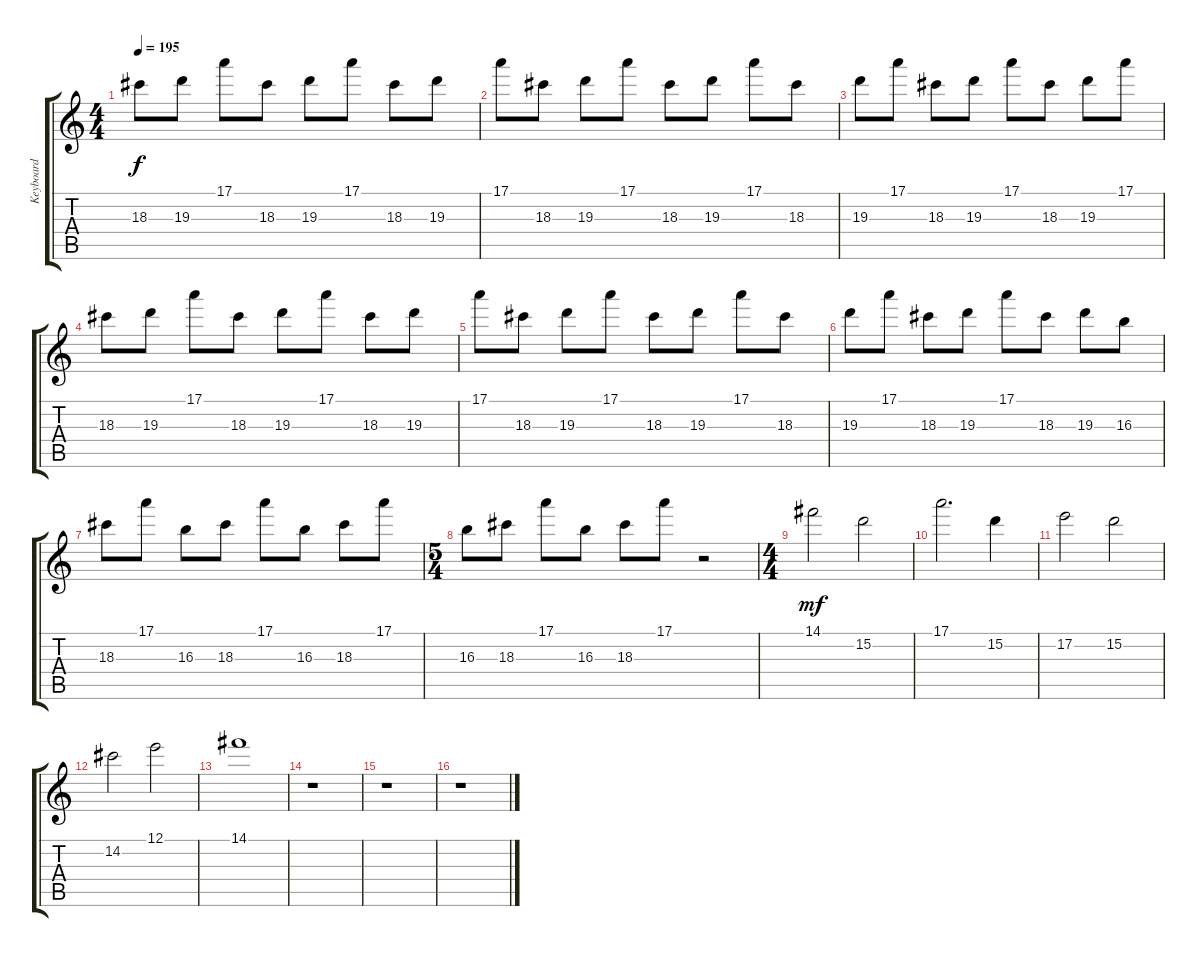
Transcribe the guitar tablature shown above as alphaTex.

\track ("Keyboard" "Keyboard") {instrument acousticguitarsteel}
\staff {score tabs}
\tuning (E4 B3 G3 D3 A2 E2) {hide}
\ts (4 4)
\tempo 195
\clef g2
\ks c
18.3{t}.8{dy f} 19.3.8 17.1.8 18.3.8 19.3.8 17.1.8 18.3.8 19.3.8 |
17.1.8 18.3.8 19.3.8 17.1.8 18.3.8 19.3.8 17.1.8 18.3.8 |
19.3.8 17.1.8 18.3.8 19.3.8 17.1.8 18.3.8 19.3.8 17.1.8 |
18.3.8 19.3.8 17.1.8 18.3.8 19.3.8 17.1.8 18.3.8 19.3.8 |
17.1.8 18.3.8 19.3.8 17.1.8 18.3.8 19.3.8 17.1.8 18.3.8 |
19.3.8 17.1.8 18.3.8 19.3.8 17.1.8 18.3.8 19.3.8 16.3.8 |
18.3.8 17.1.8 16.3.8 18.3.8 17.1.8 16.3.8 18.3.8 17.1.8 |
\ts (5 4)
16.3.8 18.3.8 17.1.8 16.3.8 18.3.8 17.1.8 r.2 |
\ts (4 4)
14.1.2{dy mf volume 16 instrument musicbox} 15.2.2 |
17.1.2{d} 15.2.4 |
17.2.2 15.2.2 |
14.2.2 12.1.2 |
14.1.1 |
r.1 |
r.1 |
r.1
